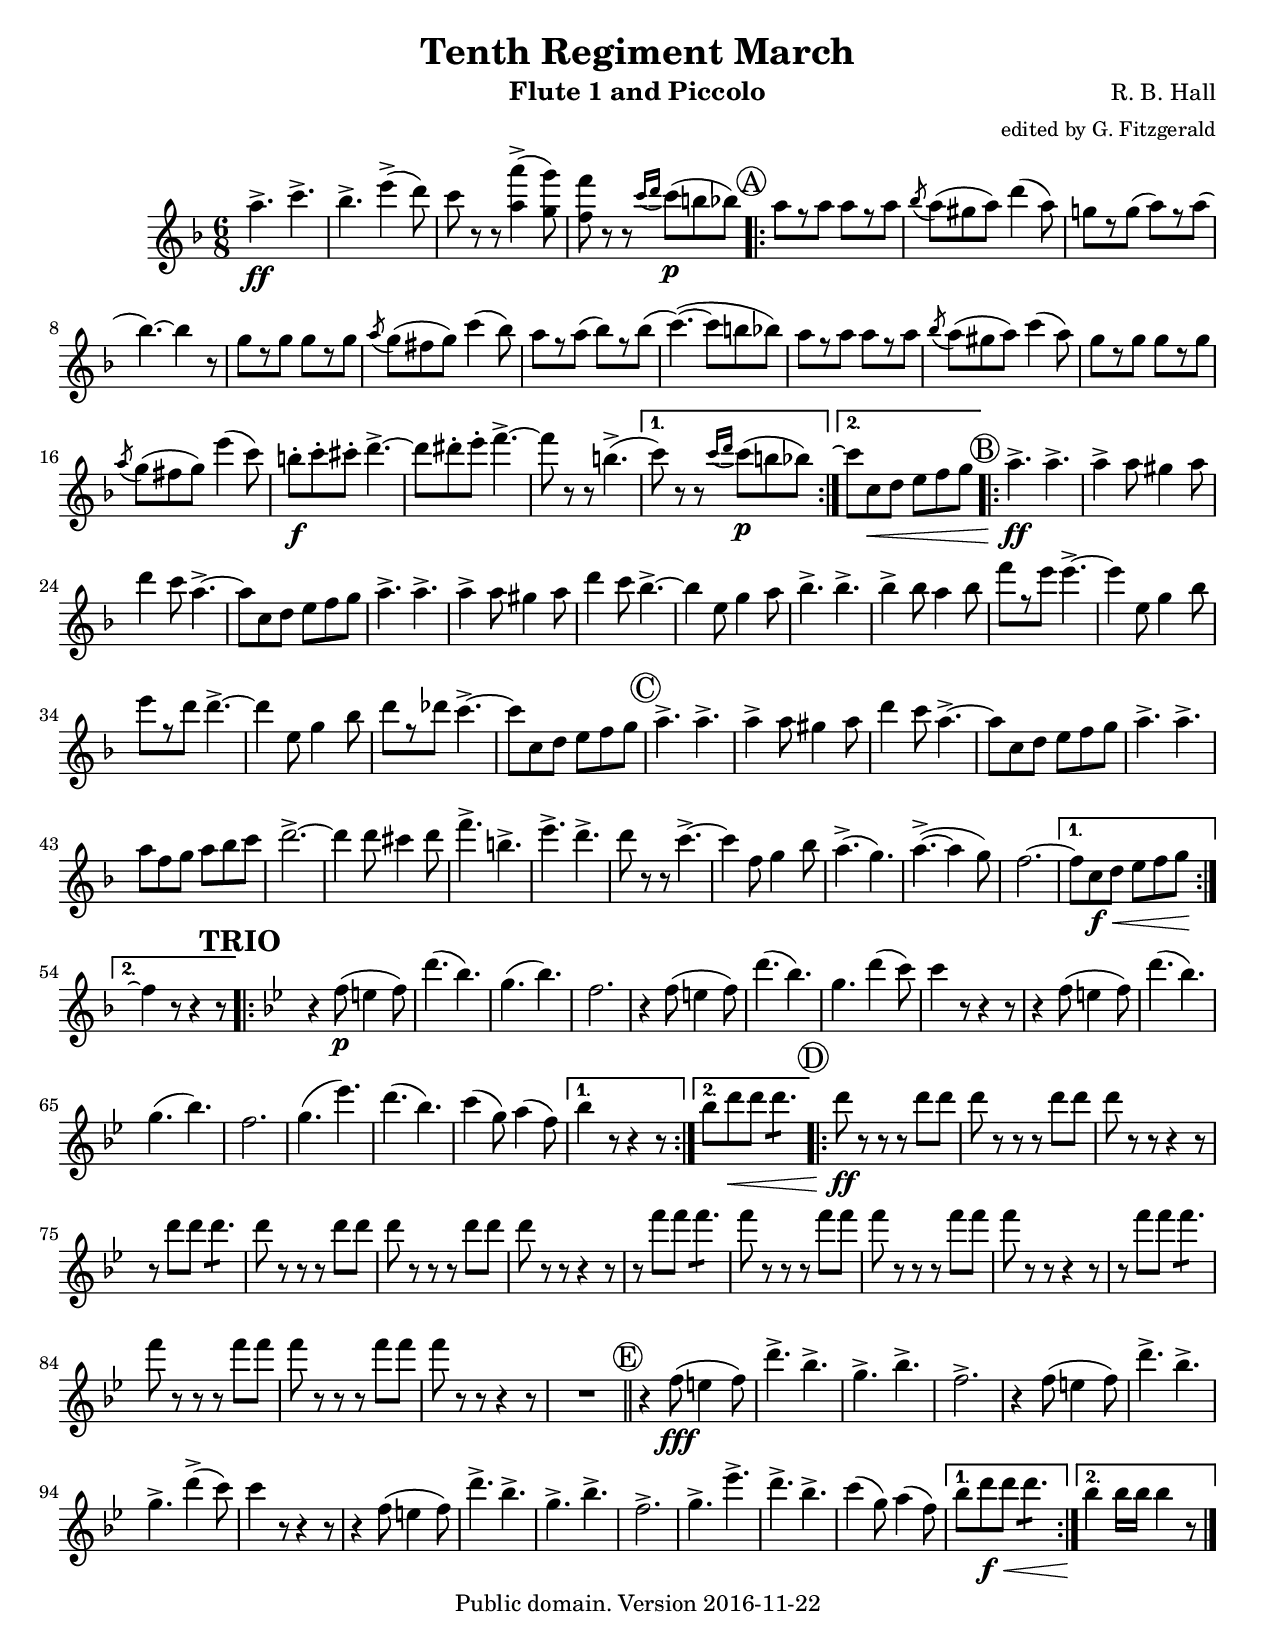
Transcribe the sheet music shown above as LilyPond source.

\version "2.18.2"
\include "TenthRegiment.ly"

\paper {
  #(set-paper-size "letter")
  ragged-last-bottom = ##f
  ragged-bottom = ##f
}

\header {
  instrument = "Flute 1 and Piccolo"
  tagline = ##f
}

\score {
  \new Staff  { 
    \set Score.skipBars = ##t
    \override MultiMeasureRest.expand-limit = #1

    \set Staff.midiInstrument = "flute"

    \time 6/8
    \clef treble
    
    << \rehearsalMarks 
       \keepWithTag #'fluteOne \fluteOne >>
  }
  
  \layout { }
  \midi {
    \context {
      \Score
      tempoWholesPerMinute = #(ly:make-moment 180 4)
    }
 }
}
